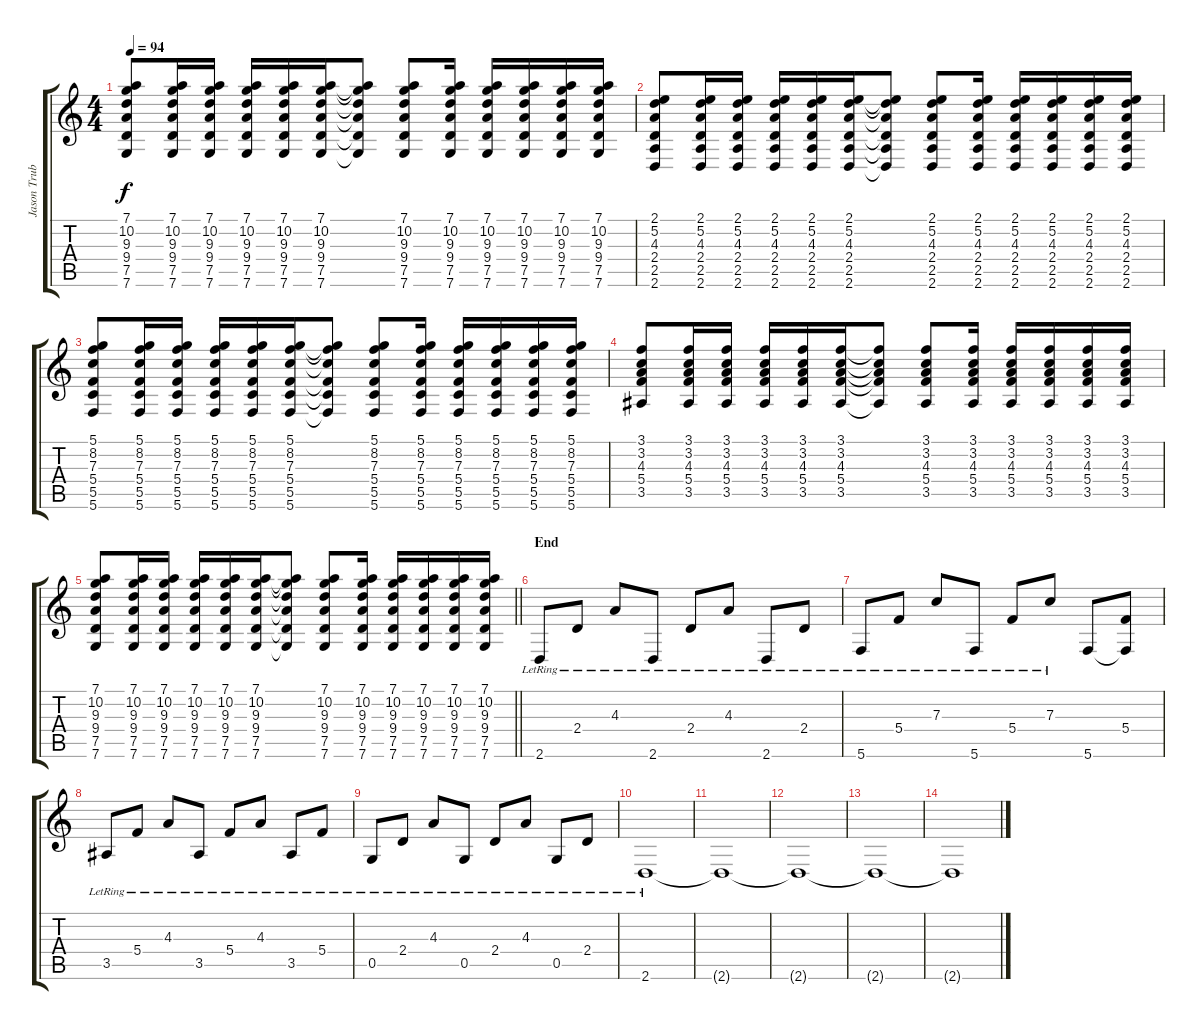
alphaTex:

\track ("Jason Truby" "Jason Trub") {instrument electricguitarjazz}
\staff {score tabs}
\tuning (D4 A3 F3 C3 G2 C2) {hide}
\ts (4 4)
\tempo 94
\clef g2
\ks c
(7.1 10.2 9.3 9.4 7.5 7.6).8{dy f} (7.1 10.2 9.3 9.4 7.5 7.6).16 (7.1 10.2 9.3 9.4 7.5 7.6).16 (7.1 10.2 9.3 9.4 7.5 7.6).16 (7.1 10.2 9.3 9.4 7.5 7.6).16 (7.1 10.2 9.3 9.4 7.5 7.6).16 (7.1{t} 10.2{t} 9.3{t} 9.4{t} 7.5{t} 7.6{t}).8 (7.1 10.2 9.3 9.4 7.5 7.6).8 (7.1 10.2 9.3 9.4 7.5 7.6).16 (7.1 10.2 9.3 9.4 7.5 7.6).16 (7.1 10.2 9.3 9.4 7.5 7.6).16 (7.1 10.2 9.3 9.4 7.5 7.6).16 (7.1 10.2 9.3 9.4 7.5 7.6).16 |
(2.1 5.2 4.3 2.4 2.5 2.6).8 (2.1 5.2 4.3 2.4 2.5 2.6).16 (2.1 5.2 4.3 2.4 2.5 2.6).16 (2.1 5.2 4.3 2.4 2.5 2.6).16 (2.1 5.2 4.3 2.4 2.5 2.6).16 (2.1 5.2 4.3 2.4 2.5 2.6).16 (2.1{t} 5.2{t} 4.3{t} 2.4{t} 2.5{t} 2.6{t}).8 (2.1 5.2 4.3 2.4 2.5 2.6).8 (2.1 5.2 4.3 2.4 2.5 2.6).16 (2.1 5.2 4.3 2.4 2.5 2.6).16 (2.1 5.2 4.3 2.4 2.5 2.6).16 (2.1 5.2 4.3 2.4 2.5 2.6).16 (2.1 5.2 4.3 2.4 2.5 2.6).16 |
(5.1 8.2 7.3 5.4 5.5 5.6).8 (5.1 8.2 7.3 5.4 5.5 5.6).16 (5.1 8.2 7.3 5.4 5.5 5.6).16 (5.1 8.2 7.3 5.4 5.5 5.6).16 (5.1 8.2 7.3 5.4 5.5 5.6).16 (5.1 8.2 7.3 5.4 5.5 5.6).16 (5.1{t} 8.2{t} 7.3{t} 5.4{t} 5.5{t} 5.6{t}).8 (5.1 8.2 7.3 5.4 5.5 5.6).8 (5.1 8.2 7.3 5.4 5.5 5.6).16 (5.1 8.2 7.3 5.4 5.5 5.6).16 (5.1 8.2 7.3 5.4 5.5 5.6).16 (5.1 8.2 7.3 5.4 5.5 5.6).16 (5.1 8.2 7.3 5.4 5.5 5.6).16 |
(3.1 3.2 4.3 5.4 3.5).8 (3.1 3.2 4.3 5.4 3.5).16 (3.1 3.2 4.3 5.4 3.5).16 (3.1 3.2 4.3 5.4 3.5).16 (3.1 3.2 4.3 5.4 3.5).16 (3.1 3.2 4.3 5.4 3.5).16 (3.1{t} 3.2{t} 4.3{t} 5.4{t} 3.5{t}).8 (3.1 3.2 4.3 5.4 3.5).8 (3.1 3.2 4.3 5.4 3.5).16 (3.1 3.2 4.3 5.4 3.5).16 (3.1 3.2 4.3 5.4 3.5).16 (3.1 3.2 4.3 5.4 3.5).16 (3.1 3.2 4.3 5.4 3.5).16 |
\barLineRight lightlight
(7.1 10.2 9.3 9.4 7.5 7.6).8 (7.1 10.2 9.3 9.4 7.5 7.6).16 (7.1 10.2 9.3 9.4 7.5 7.6).16 (7.1 10.2 9.3 9.4 7.5 7.6).16 (7.1 10.2 9.3 9.4 7.5 7.6).16 (7.1 10.2 9.3 9.4 7.5 7.6).16 (7.1{t} 10.2{t} 9.3{t} 9.4{t} 7.5{t} 7.6{t}).8 (7.1 10.2 9.3 9.4 7.5 7.6).8 (7.1 10.2 9.3 9.4 7.5 7.6).16 (7.1 10.2 9.3 9.4 7.5 7.6).16 (7.1 10.2 9.3 9.4 7.5 7.6).16 (7.1 10.2 9.3 9.4 7.5 7.6).16 (7.1 10.2 9.3 9.4 7.5 7.6).16 |
\section ("" "End")
2.6{lr}.8 2.4{lr}.8 4.3{lr}.8 2.6{lr}.8 2.4{lr}.8 4.3{lr}.8 2.6{lr}.8 2.4{lr}.8 |
5.6{lr}.8 5.4{lr}.8 7.3{lr}.8 5.6{lr}.8 5.4{lr}.8 7.3{lr}.8 5.6.8 (5.4 5.6{t}).8 |
3.5{lr}.8 5.4{lr}.8 4.3{lr}.8 3.5{lr}.8 5.4{lr}.8 4.3{lr}.8 3.5{lr}.8 5.4{lr}.8 |
0.5{lr}.8 2.4{lr}.8 4.3{lr}.8 0.5{lr}.8 2.4{lr}.8 4.3{lr}.8 0.5{lr}.8 2.4{lr}.8 |
2.6{lr}.1 |
2.6{t}.1 |
2.6{t}.1 |
2.6{t}.1 |
2.6{t}.1
